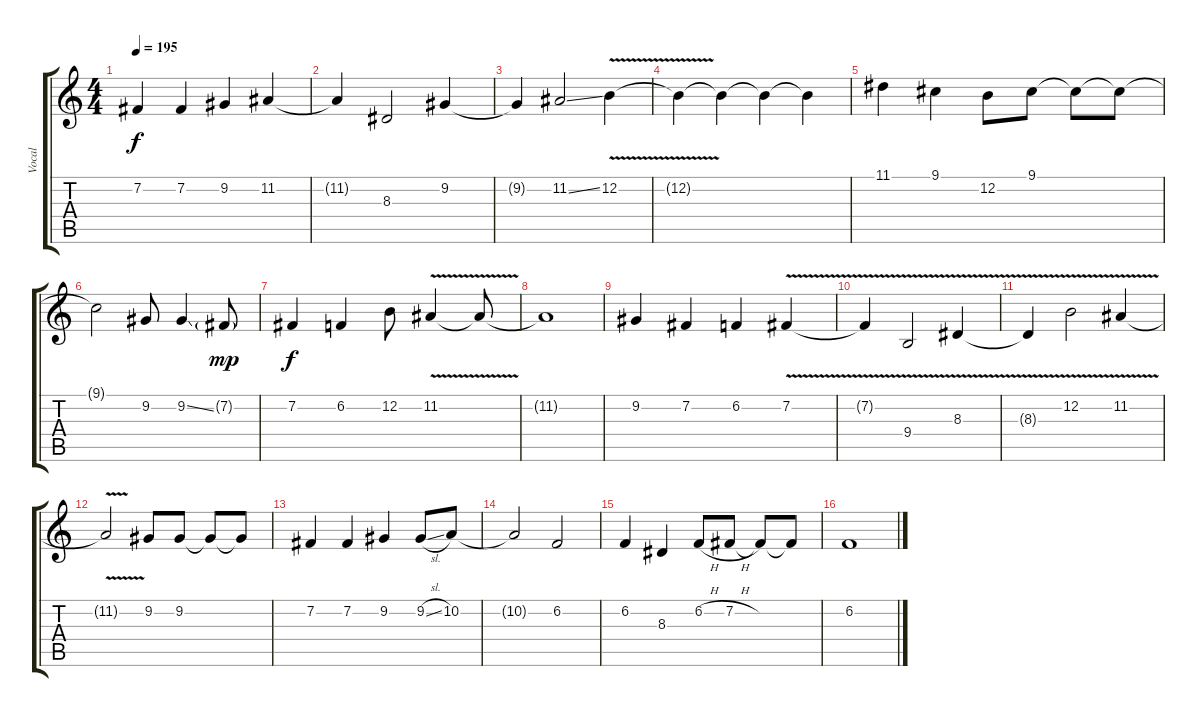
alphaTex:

\track ("Vocal" "Vocal") {instrument synthstrings1}
\staff {score tabs}
\tuning (E4 B3 G3 D3 A2 E2) {hide}
\ts (4 4)
\tempo 195
\clef g2
\ks c
7.2.4{dy f} 7.2.4 9.2.4 11.2.4 |
11.2{t}.4 8.3.2 9.2.4 |
9.2{t}.4 11.2{ss}.2 12.2{v}.4 |
12.2{t}.4 12.2{t}.4 12.2{t}.4 12.2{t}.4 |
11.1.4 9.1.4 12.2.8 9.1.8 9.1{t}.8 9.1{t}.8 |
9.1{t}.2 9.2.8 9.2{ss}.4 7.2{g}.8{dy mp} |
7.2.4{dy f} 6.2.4 12.2.8 11.2{v}.4 11.2{t}.8 |
11.2{t}.1 |
9.2.4 7.2.4 6.2.4 7.2{v}.4 |
7.2{t}.4 9.4{v}.2 8.3{v}.4 |
8.3{t}.4 12.2{v}.2 11.2{v}.4 |
11.2{t}.2 9.2.8 9.2.8 9.2{t}.8 9.2{t}.8 |
7.2.4 7.2.4 9.2.4 9.2{sl}.8 10.2.8 |
10.2{t}.2 6.2.2 |
6.2.4 8.3.4 6.2{h}.8 7.2{h}.8 7.2{t}.8 7.2{t}.8 |
6.2.1
